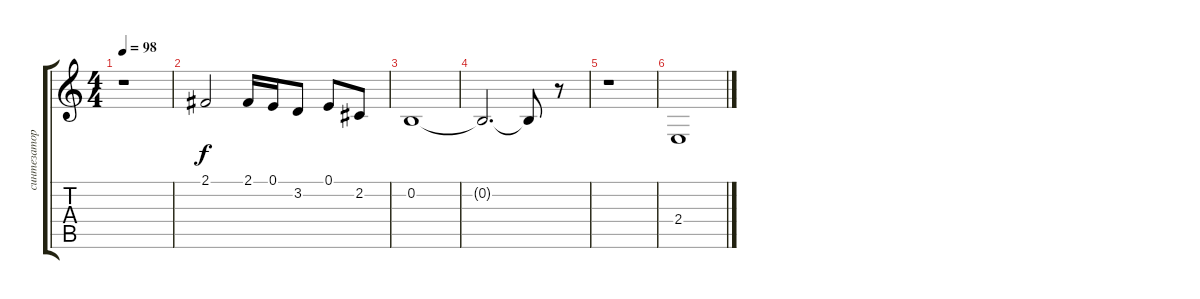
\track ("синтезатор" "синтезатор") {instrument musicbox}
\staff {score tabs}
\tuning (E4 B3 G3 D3 A2 E2) {hide}
\ts (4 4)
\tempo 98
\clef g2
\ks c
r.1{dy f} |
2.1.2 2.1.16 0.1.16 3.2.8 0.1.8 2.2.8 |
0.2.1 |
0.2{t}.2{d} 0.2{t}.8 r.8 |
r.1 |
2.4.1
